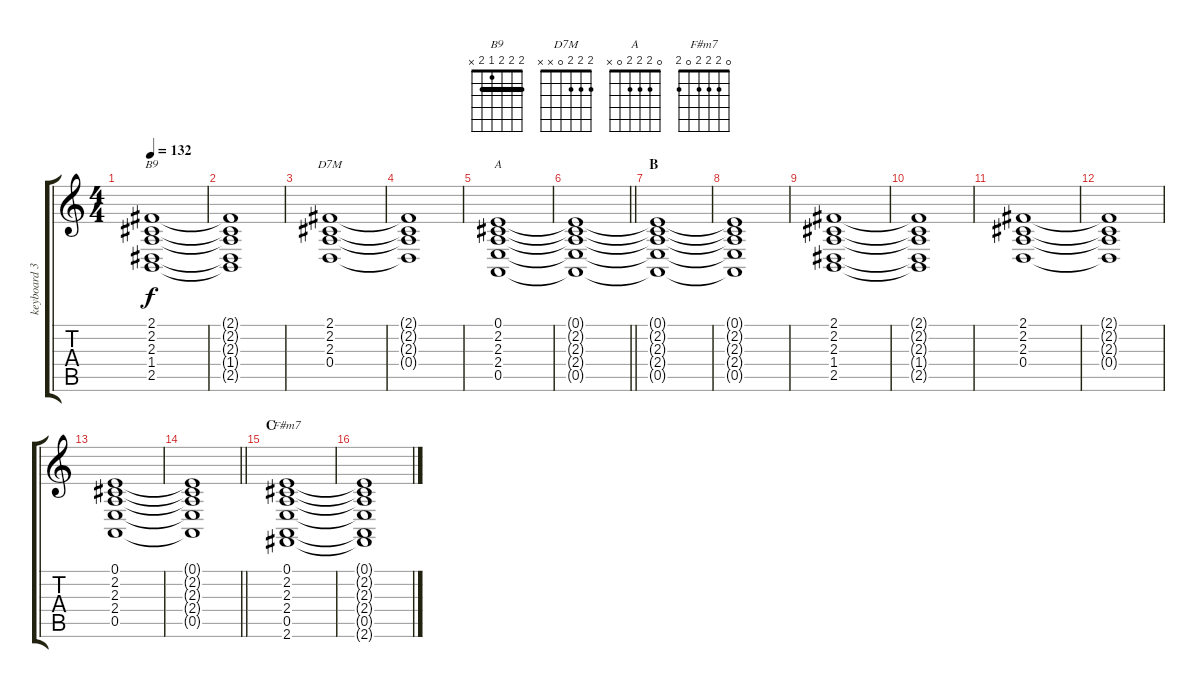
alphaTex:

\track ("keyboard 3" "keyboard 3") {instrument electricgrandpiano}
\staff {score tabs}
\tuning (E4 B3 G3 D3 A2 E2) {hide}
\chord ("B9" 2 2 2 1 2 x) {barre 2}
\chord ("D7M" 2 2 2 0 x x)
\chord ("A" 0 2 2 2 0 x)
\chord ("F#m7" 0 2 2 2 0 2)
\ts (4 4)
\tempo 132
\clef g2
\ks c
(2.1 2.2 2.3 1.4 2.5).1{ch "B9" dy f} |
(2.1{t} 2.2{t} 2.3{t} 1.4{t} 2.5{t}).1 |
(2.1 2.2 2.3 0.4).1{ch "D7M"} |
(2.1{t} 2.2{t} 2.3{t} 0.4{t}).1 |
(0.1 2.2 2.3 2.4 0.5).1{ch "A"} |
\barLineRight lightlight
(0.1{t} 2.2{t} 2.3{t} 2.4{t} 0.5{t}).1 |
\section ("" "В")
(0.1{t} 2.2{t} 2.3{t} 2.4{t} 0.5{t}).1 |
(0.1{t} 2.2{t} 2.3{t} 2.4{t} 0.5{t}).1 |
(2.1 2.2 2.3 1.4 2.5).1 |
(2.1{t} 2.2{t} 2.3{t} 1.4{t} 2.5{t}).1 |
(2.1 2.2 2.3 0.4).1 |
(2.1{t} 2.2{t} 2.3{t} 0.4{t}).1 |
(0.1 2.2 2.3 2.4 0.5).1 |
\barLineRight lightlight
(0.1{t} 2.2{t} 2.3{t} 2.4{t} 0.5{t}).1 |
\section ("" "С")
(0.1 2.2 2.3 2.4 0.5 2.6).1{ch "F#m7"} |
(0.1{t} 2.2{t} 2.3{t} 2.4{t} 0.5{t} 2.6{t}).1
